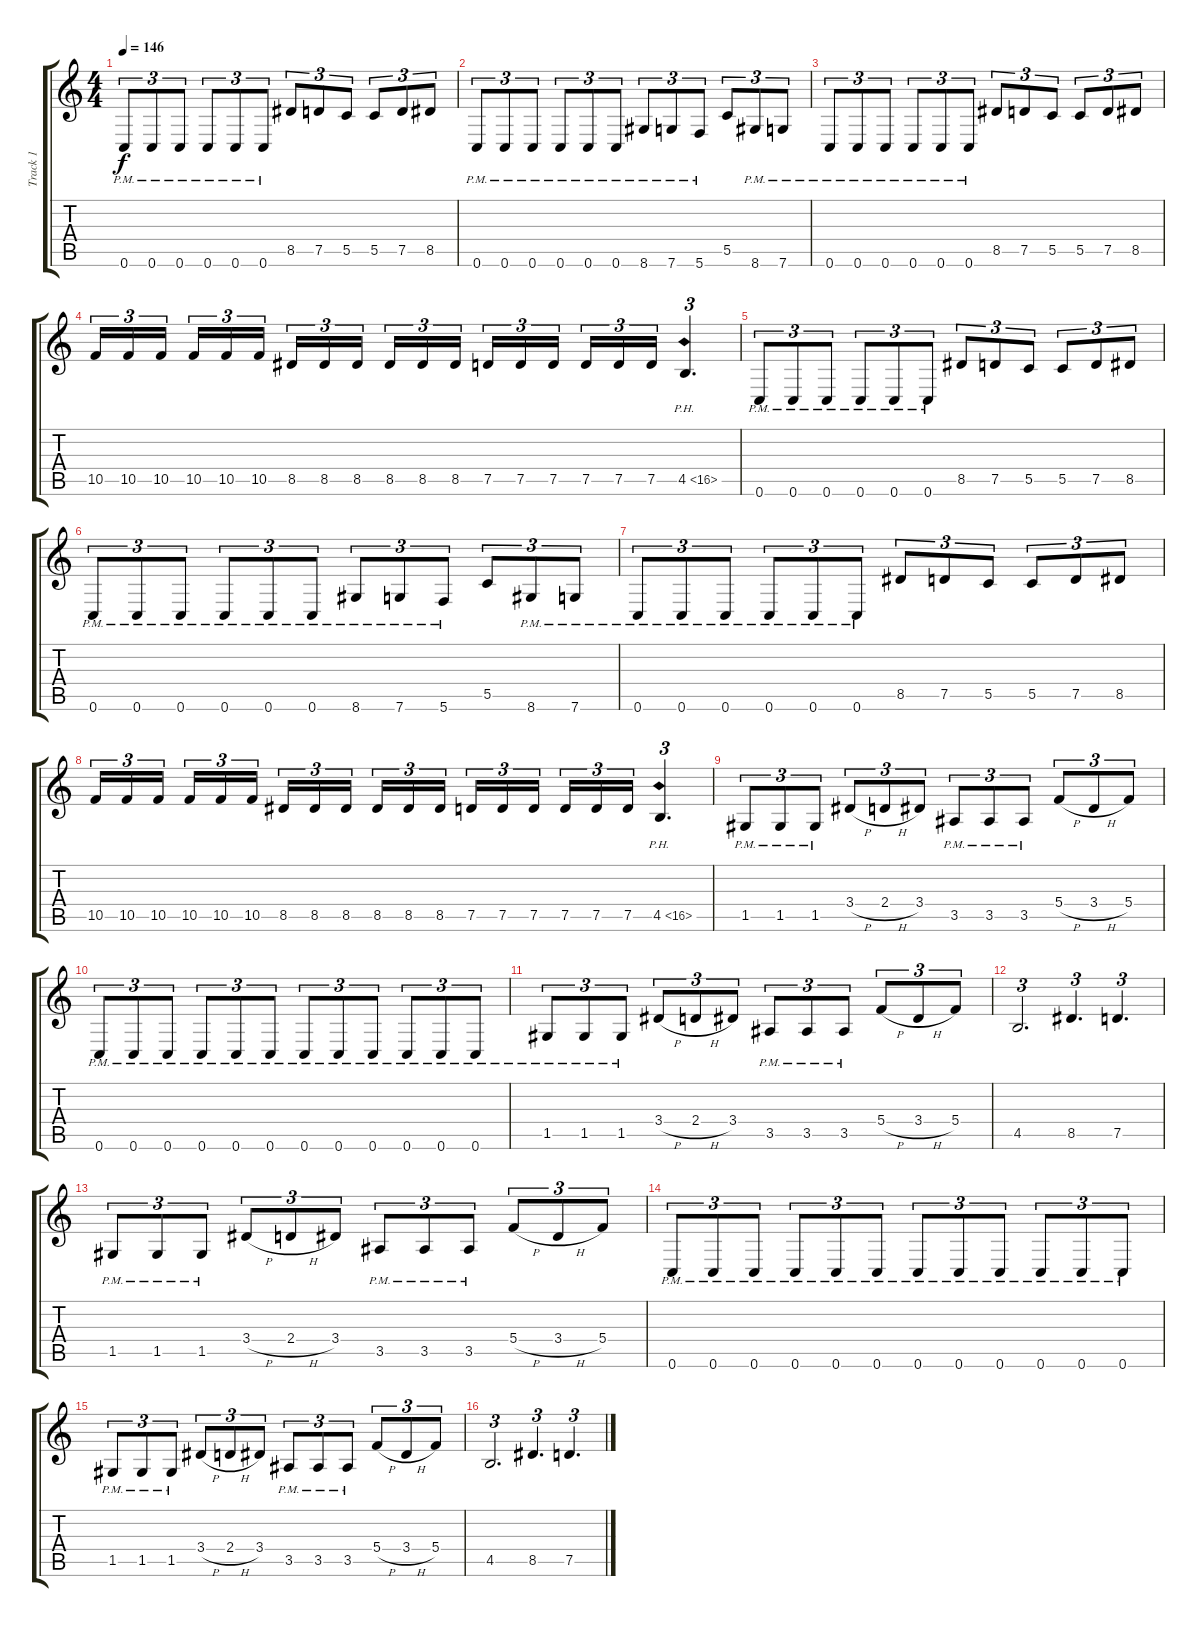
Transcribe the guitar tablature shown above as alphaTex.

\track ("Track 1" "Track 1") {instrument distortionguitar}
\staff {score tabs}
\tuning (D4 A3 F3 C3 G2 C2) {hide}
\ts (4 4)
\tempo 146
\clef g2
\ks c
0.6{pm}.8{tu (3 2) dy f} 0.6{pm}.8{tu (3 2)} 0.6{pm}.8{tu (3 2)} 0.6{pm}.8{tu (3 2)} 0.6{pm}.8{tu (3 2)} 0.6{pm}.8{tu (3 2)} 8.5.8{tu (3 2)} 7.5.8{tu (3 2)} 5.5.8{tu (3 2)} 5.5.8{tu (3 2)} 7.5.8{tu (3 2)} 8.5.8{tu (3 2)} |
0.6{pm}.8{tu (3 2)} 0.6{pm}.8{tu (3 2)} 0.6{pm}.8{tu (3 2)} 0.6{pm}.8{tu (3 2)} 0.6{pm}.8{tu (3 2)} 0.6{pm}.8{tu (3 2)} 8.6{pm}.8{tu (3 2)} 7.6{pm}.8{tu (3 2)} 5.6{pm}.8{tu (3 2)} 5.5.8{tu (3 2)} 8.6{pm}.8{tu (3 2)} 7.6{pm}.8{tu (3 2)} |
0.6{pm}.8{tu (3 2)} 0.6{pm}.8{tu (3 2)} 0.6{pm}.8{tu (3 2)} 0.6{pm}.8{tu (3 2)} 0.6{pm}.8{tu (3 2)} 0.6{pm}.8{tu (3 2)} 8.5.8{tu (3 2)} 7.5.8{tu (3 2)} 5.5.8{tu (3 2)} 5.5.8{tu (3 2)} 7.5.8{tu (3 2)} 8.5.8{tu (3 2)} |
10.5.16{tu (3 2)} 10.5.16{tu (3 2)} 10.5.16{tu (3 2) beam splitsecondary} 10.5.16{tu (3 2)} 10.5.16{tu (3 2)} 10.5.16{tu (3 2)} 8.5.16{tu (3 2)} 8.5.16{tu (3 2)} 8.5.16{tu (3 2) beam splitsecondary} 8.5.16{tu (3 2)} 8.5.16{tu (3 2)} 8.5.16{tu (3 2)} 7.5.16{tu (3 2)} 7.5.16{tu (3 2)} 7.5.16{tu (3 2) beam splitsecondary} 7.5.16{tu (3 2)} 7.5.16{tu (3 2)} 7.5.16{tu (3 2)} 4.5{ph 12}.4{d tu (3 2)} |
0.6{pm}.8{tu (3 2)} 0.6{pm}.8{tu (3 2)} 0.6{pm}.8{tu (3 2)} 0.6{pm}.8{tu (3 2)} 0.6{pm}.8{tu (3 2)} 0.6{pm}.8{tu (3 2)} 8.5.8{tu (3 2)} 7.5.8{tu (3 2)} 5.5.8{tu (3 2)} 5.5.8{tu (3 2)} 7.5.8{tu (3 2)} 8.5.8{tu (3 2)} |
0.6{pm}.8{tu (3 2)} 0.6{pm}.8{tu (3 2)} 0.6{pm}.8{tu (3 2)} 0.6{pm}.8{tu (3 2)} 0.6{pm}.8{tu (3 2)} 0.6{pm}.8{tu (3 2)} 8.6{pm}.8{tu (3 2)} 7.6{pm}.8{tu (3 2)} 5.6{pm}.8{tu (3 2)} 5.5.8{tu (3 2)} 8.6{pm}.8{tu (3 2)} 7.6{pm}.8{tu (3 2)} |
0.6{pm}.8{tu (3 2)} 0.6{pm}.8{tu (3 2)} 0.6{pm}.8{tu (3 2)} 0.6{pm}.8{tu (3 2)} 0.6{pm}.8{tu (3 2)} 0.6{pm}.8{tu (3 2)} 8.5.8{tu (3 2)} 7.5.8{tu (3 2)} 5.5.8{tu (3 2)} 5.5.8{tu (3 2)} 7.5.8{tu (3 2)} 8.5.8{tu (3 2)} |
10.5.16{tu (3 2)} 10.5.16{tu (3 2)} 10.5.16{tu (3 2) beam splitsecondary} 10.5.16{tu (3 2)} 10.5.16{tu (3 2)} 10.5.16{tu (3 2)} 8.5.16{tu (3 2)} 8.5.16{tu (3 2)} 8.5.16{tu (3 2) beam splitsecondary} 8.5.16{tu (3 2)} 8.5.16{tu (3 2)} 8.5.16{tu (3 2)} 7.5.16{tu (3 2)} 7.5.16{tu (3 2)} 7.5.16{tu (3 2) beam splitsecondary} 7.5.16{tu (3 2)} 7.5.16{tu (3 2)} 7.5.16{tu (3 2)} 4.5{ph 12}.4{d tu (3 2)} |
1.5{pm}.8{tu (3 2)} 1.5{pm}.8{tu (3 2)} 1.5{pm}.8{tu (3 2)} 3.4{h}.8{tu (3 2)} 2.4{h}.8{tu (3 2)} 3.4.8{tu (3 2)} 3.5{pm}.8{tu (3 2)} 3.5{pm}.8{tu (3 2)} 3.5{pm}.8{tu (3 2)} 5.4{h}.8{tu (3 2)} 3.4{h}.8{tu (3 2)} 5.4.8{tu (3 2)} |
0.6{pm}.8{tu (3 2)} 0.6{pm}.8{tu (3 2)} 0.6{pm}.8{tu (3 2)} 0.6{pm}.8{tu (3 2)} 0.6{pm}.8{tu (3 2)} 0.6{pm}.8{tu (3 2)} 0.6{pm}.8{tu (3 2)} 0.6{pm}.8{tu (3 2)} 0.6{pm}.8{tu (3 2)} 0.6{pm}.8{tu (3 2)} 0.6{pm}.8{tu (3 2)} 0.6{pm}.8{tu (3 2)} |
1.5{pm}.8{tu (3 2)} 1.5{pm}.8{tu (3 2)} 1.5{pm}.8{tu (3 2)} 3.4{h}.8{tu (3 2)} 2.4{h}.8{tu (3 2)} 3.4.8{tu (3 2)} 3.5{pm}.8{tu (3 2)} 3.5{pm}.8{tu (3 2)} 3.5{pm}.8{tu (3 2)} 5.4{h}.8{tu (3 2)} 3.4{h}.8{tu (3 2)} 5.4.8{tu (3 2)} |
4.5.2{d tu (3 2)} 8.5.4{d tu (3 2)} 7.5.4{d tu (3 2)} |
1.5{pm}.8{tu (3 2)} 1.5{pm}.8{tu (3 2)} 1.5{pm}.8{tu (3 2)} 3.4{h}.8{tu (3 2)} 2.4{h}.8{tu (3 2)} 3.4.8{tu (3 2)} 3.5{pm}.8{tu (3 2)} 3.5{pm}.8{tu (3 2)} 3.5{pm}.8{tu (3 2)} 5.4{h}.8{tu (3 2)} 3.4{h}.8{tu (3 2)} 5.4.8{tu (3 2)} |
0.6{pm}.8{tu (3 2)} 0.6{pm}.8{tu (3 2)} 0.6{pm}.8{tu (3 2)} 0.6{pm}.8{tu (3 2)} 0.6{pm}.8{tu (3 2)} 0.6{pm}.8{tu (3 2)} 0.6{pm}.8{tu (3 2)} 0.6{pm}.8{tu (3 2)} 0.6{pm}.8{tu (3 2)} 0.6{pm}.8{tu (3 2)} 0.6{pm}.8{tu (3 2)} 0.6{pm}.8{tu (3 2)} |
1.5{pm}.8{tu (3 2)} 1.5{pm}.8{tu (3 2)} 1.5{pm}.8{tu (3 2)} 3.4{h}.8{tu (3 2)} 2.4{h}.8{tu (3 2)} 3.4.8{tu (3 2)} 3.5{pm}.8{tu (3 2)} 3.5{pm}.8{tu (3 2)} 3.5{pm}.8{tu (3 2)} 5.4{h}.8{tu (3 2)} 3.4{h}.8{tu (3 2)} 5.4.8{tu (3 2)} |
4.5.2{d tu (3 2)} 8.5.4{d tu (3 2)} 7.5.4{d tu (3 2)}
